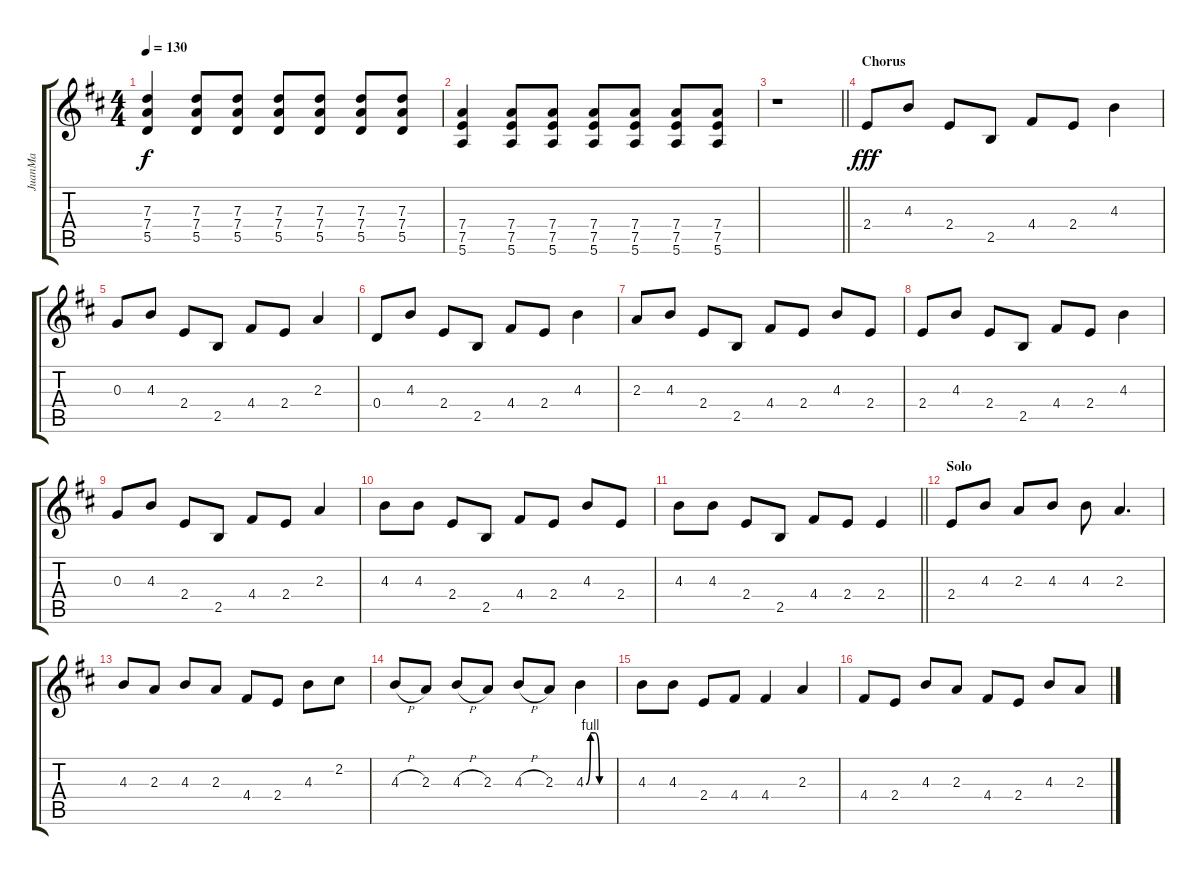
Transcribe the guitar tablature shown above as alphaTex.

\track ("JuanMa" "JuanMa") {instrument overdrivenguitar}
\staff {score tabs}
\tuning (E4 B3 G3 D3 A2 E2) {hide}
\ts (4 4)
\tempo 130
\clef g2
\ks d
(7.3 7.4 5.5).4{dy f} (7.3 7.4 5.5).8 (7.3 7.4 5.5).8 (7.3 7.4 5.5).8 (7.3 7.4 5.5).8 (7.3 7.4 5.5).8 (7.3 7.4 5.5).8 |
(7.4 7.5 5.6).4 (7.4 7.5 5.6).8 (7.4 7.5 5.6).8 (7.4 7.5 5.6).8 (7.4 7.5 5.6).8 (7.4 7.5 5.6).8 (7.4 7.5 5.6).8 |
\barLineRight lightlight
r.1 |
\section ("" "Chorus")
2.4.8{dy fff volume 16} 4.3.8 2.4.8 2.5.8 4.4.8 2.4.8 4.3.4 |
0.3.8 4.3.8 2.4.8 2.5.8 4.4.8 2.4.8 2.3.4 |
0.4.8 4.3.8 2.4.8 2.5.8 4.4.8 2.4.8 4.3.4 |
2.3.8 4.3.8 2.4.8 2.5.8 4.4.8 2.4.8 4.3.8 2.4.8 |
2.4.8 4.3.8 2.4.8 2.5.8 4.4.8 2.4.8 4.3.4 |
0.3.8 4.3.8 2.4.8 2.5.8 4.4.8 2.4.8 2.3.4 |
4.3.8 4.3.8 2.4.8 2.5.8 4.4.8 2.4.8 4.3.8 2.4.8 |
\barLineRight lightlight
4.3.8 4.3.8 2.4.8 2.5.8 4.4.8 2.4.8 2.4.4 |
\section ("" "Solo")
2.4.8{volume 16} 4.3.8 2.3.8 4.3.8 4.3.8 2.3.4{d} |
4.3.8 2.3.8 4.3.8 2.3.8 4.4.8 2.4.8 4.3.8 2.2.8 |
4.3{h}.8 2.3.8 4.3{h}.8 2.3.8 4.3{h}.8 2.3.8 4.3{be (custom 0 0 10 4 20 4 30 0 60 0)}.4 |
4.3.8 4.3.8 2.4.8 4.4.8 4.4.4 2.3.4 |
4.4.8 2.4.8 4.3.8 2.3.8 4.4.8 2.4.8 4.3.8 2.3.8
